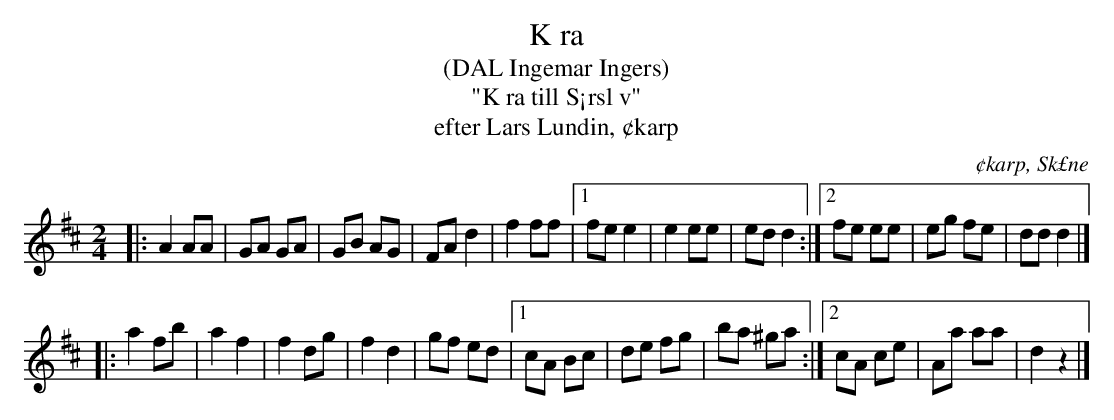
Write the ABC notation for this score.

X:1
T:K ra
T:(DAL Ingemar Ingers)
T:"K ra till S¡rsl v"
T:efter Lars Lundin, ¢karp
O:¢karp, Sk£ne
M:2/4
L:1/8
K:D
|: A2 AA | GA GA | GB AG | FA d2 | f2 ff |1 fe e2 | e2 ee | ed d2 :|2 fe ee | eg fe | dd d2 |]
|: a2 fb | a2 f2 | f2 dg | f2 d2 | gf ed |1 cA Bc | de fg | ba ^ga :|2 cA ce | Aa aa | d2 z2|]
